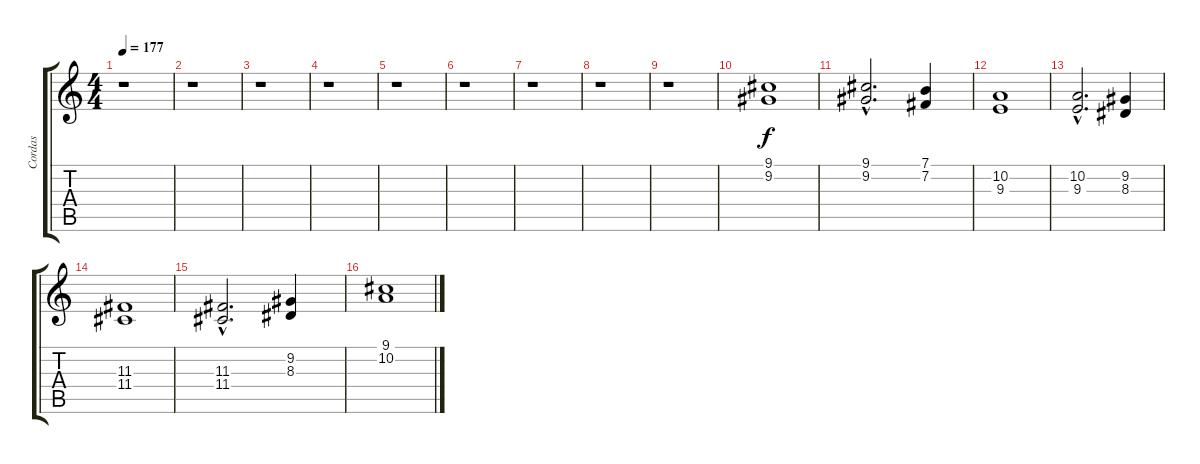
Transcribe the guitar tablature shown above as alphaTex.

\track ("Cordas" "Cordas") {instrument stringensemble1}
\staff {score tabs}
\tuning (E4 B3 G3 D3 A2 E2) {hide}
\ts (4 4)
\tempo 177
\clef g2
\ks c
r.1{dy f} |
r.1 |
r.1 |
r.1 |
r.1 |
r.1 |
r.1 |
r.1 |
r.1 |
(9.1 9.2).1 |
(9.1{hac} 9.2{hac}).2{d} (7.1 7.2).4 |
(10.2 9.3).1 |
(10.2{hac} 9.3{hac}).2{d} (9.2 8.3).4 |
(11.3 11.4).1 |
(11.3{hac} 11.4{hac}).2{d} (9.2 8.3).4 |
(9.1 10.2).1
